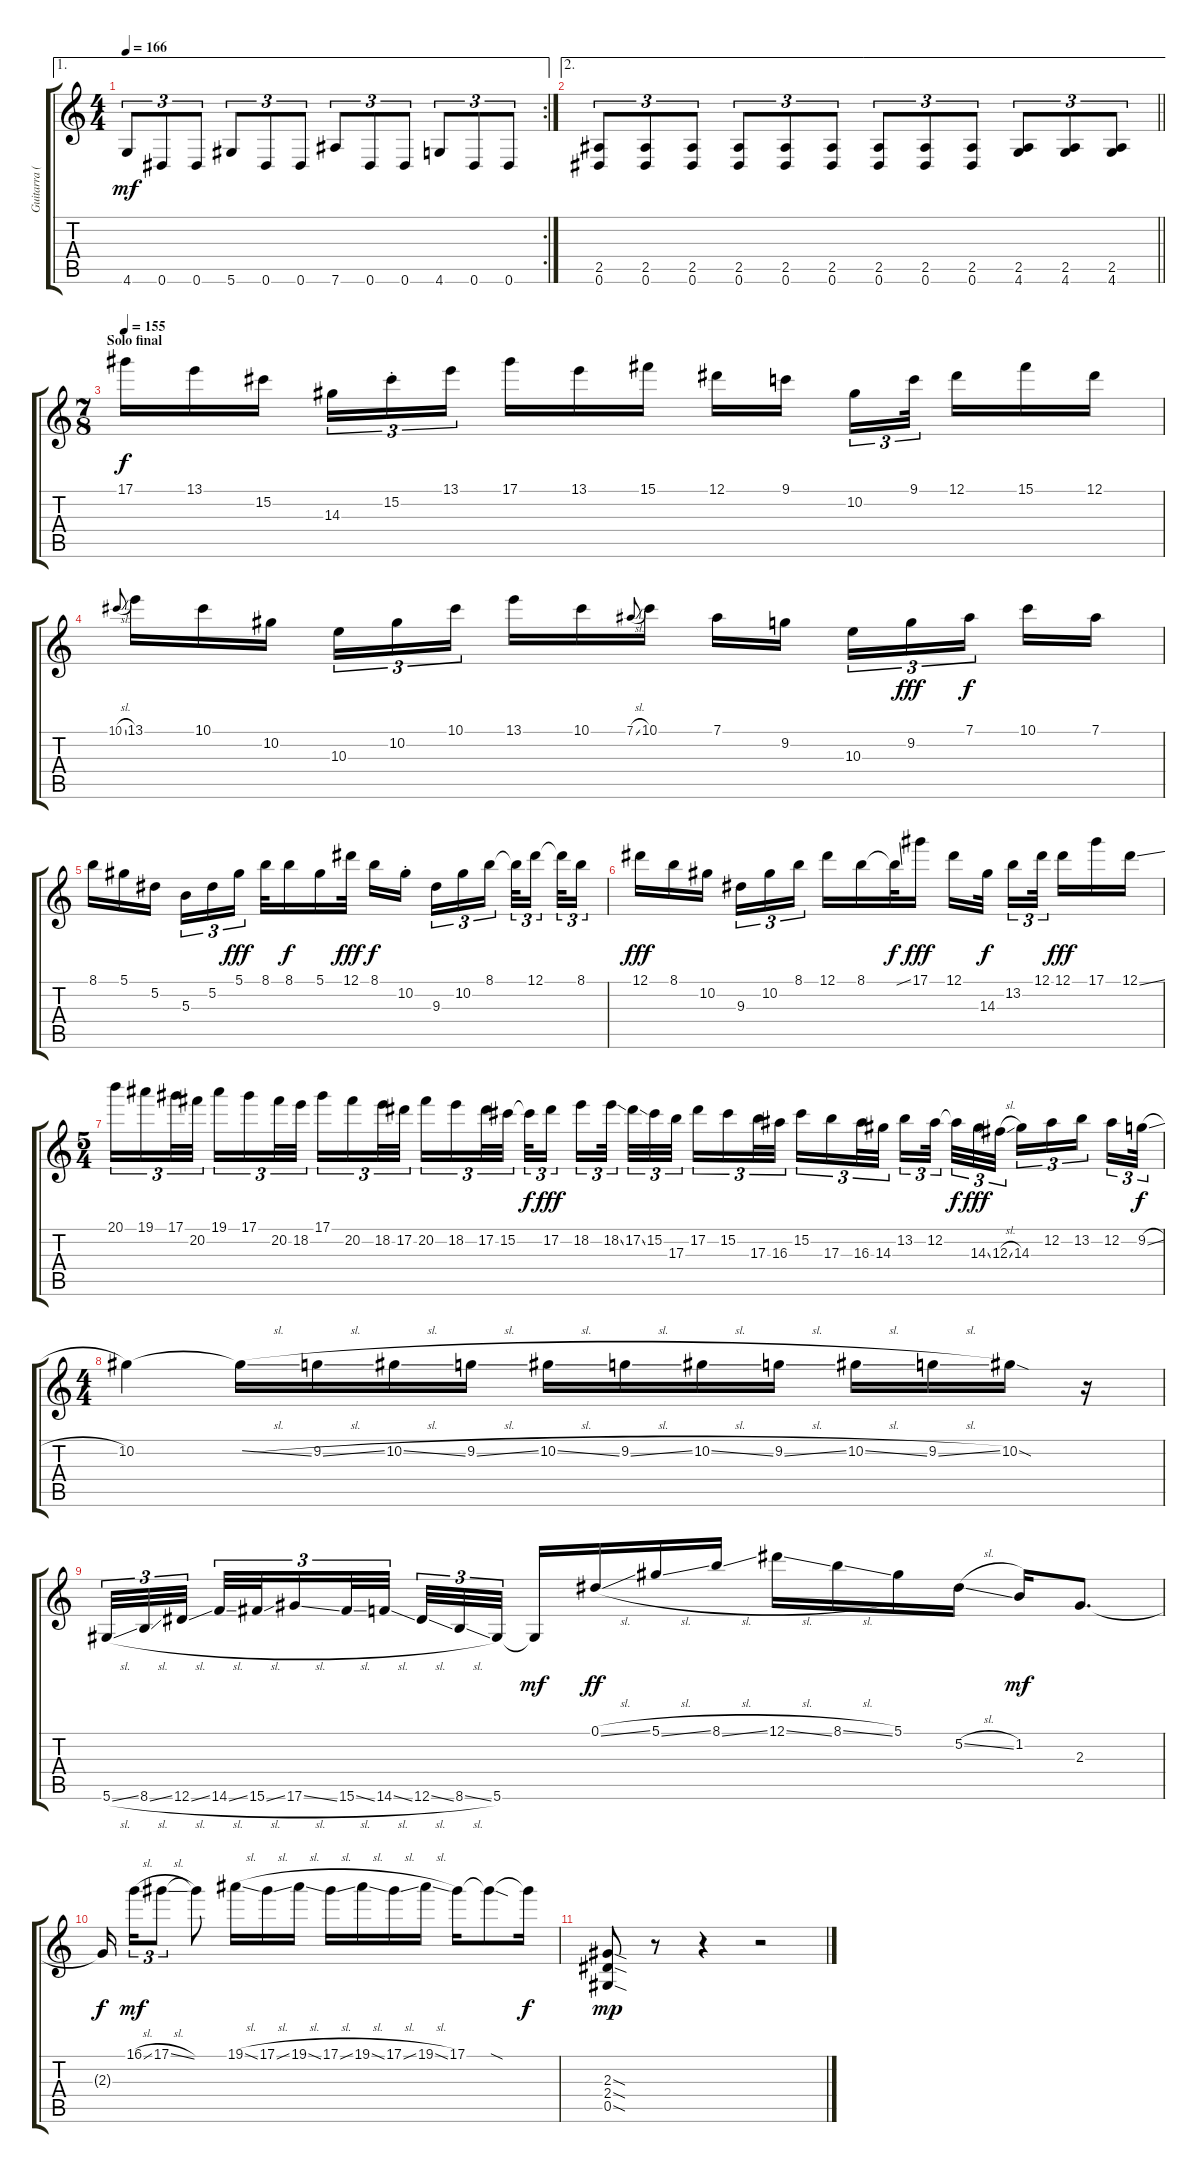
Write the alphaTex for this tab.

\track ("Guitarra (Walter Giardino)" "Guitarra (") {instrument distortionguitar}
\staff {score tabs}
\tuning (Eb4 Bb3 Gb3 Db3 Ab2 Eb2) {hide}
\ae 1
\rc 2
\ts (4 4)
\tempo 166
\clef g2
\ks c
4.6.8{tu (3 2) dy mf} 0.6.8{tu (3 2)} 0.6.8{tu (3 2)} 5.6.8{tu (3 2)} 0.6.8{tu (3 2)} 0.6.8{tu (3 2)} 7.6.8{tu (3 2)} 0.6.8{tu (3 2)} 0.6.8{tu (3 2)} 4.6.8{tu (3 2)} 0.6.8{tu (3 2)} 0.6.8{tu (3 2)} |
\ae 2
\barLineRight lightlight
(2.5 0.6).8{tu (3 2)} (2.5 0.6).8{tu (3 2)} (2.5 0.6).8{tu (3 2)} (2.5 0.6).8{tu (3 2)} (2.5 0.6).8{tu (3 2)} (2.5 0.6).8{tu (3 2)} (2.5 0.6).8{tu (3 2)} (2.5 0.6).8{tu (3 2)} (2.5 0.6).8{tu (3 2)} (2.5 4.6).8{tu (3 2)} (2.5 4.6).8{tu (3 2)} (2.5 4.6).8{tu (3 2)} |
\ts (7 8)
\section ("" "Solo final")
\tempo 155
17.1.16{dy f} 13.1.16 15.2.16{beam splitsecondary} 14.3.16{tu (3 2)} 15.2{st}.16{tu (3 2)} 13.1.16{tu (3 2)} 17.1.16 13.1.16 15.1.16 12.1.16 9.1.16 10.2.16{tu (3 2)} 9.1.32{tu (3 2) beam splitsecondary} 12.1.16 15.1.16 12.1.16 |
10.1{sl}.8{gr onbeat} 13.1.16 10.1.16 10.2.16{beam splitsecondary} 10.3.16{tu (3 2)} 10.2.16{tu (3 2)} 10.1.16{tu (3 2)} 13.1.16 10.1.16 7.1{sl}.8{gr onbeat} 10.1.16 7.1.16 9.2.16 10.3.16{tu (3 2)} 9.2.16{tu (3 2) dy fff} 7.1.16{tu (3 2) dy f} 10.1.16 7.1.16 |
8.1.16 5.1.16 5.2.16{beam splitsecondary} 5.3.16{tu (3 2)} 5.2.16{tu (3 2)} 5.1.16{tu (3 2) dy fff beam splitsecondary} 8.1.32 8.1.16{dy f} 5.1.16 12.1.32{dy fff} 8.1.16{dy f} 10.2{st}.16 9.3.16{tu (3 2)} 10.2.16{tu (3 2)} 8.1.16{tu (3 2)} 8.1{t}.32{tu (3 2)} 12.1.16{tu (3 2) beam splitsecondary} 12.1{t}.32{tu (3 2)} 8.1.16{tu (3 2)} |
12.1.16{dy fff} 8.1.16 10.2.16{beam splitsecondary} 9.3.16{tu (3 2)} 10.2.16{tu (3 2)} 8.1.16{tu (3 2)} 12.1.16 8.1.16 8.1{ss t}.32{dy f} 17.1.16{dy fff} 12.1.16 14.3.32{dy f} 13.2.16{tu (3 2)} 12.1.32{tu (3 2) beam splitsecondary} 12.1.16{dy fff} 17.1.16 12.1{ss}.16 |
\ts (5 4)
20.1.16{tu (3 2)} 19.1.16{tu (3 2)} 17.1.32{tu (3 2)} 20.2.32{tu (3 2) beam splitsecondary} 19.1.16{tu (3 2)} 17.1.16{tu (3 2)} 20.2.32{tu (3 2)} 18.2.32{tu (3 2)} 17.1.16{tu (3 2)} 20.2.16{tu (3 2)} 18.2.32{tu (3 2)} 17.2.32{tu (3 2) beam splitsecondary} 20.2.16{tu (3 2)} 18.2.16{tu (3 2)} 17.2.32{tu (3 2)} 15.2.32{tu (3 2)} 15.2{t}.32{tu (3 2) dy f} 17.2.16{tu (3 2) dy fff beam splitsecondary} 18.2.16{tu (3 2)} 18.2{ss}.32{tu (3 2) beam splitsecondary} 17.2{ss}.32{tu (3 2)} 15.2.32{tu (3 2)} 17.3.32{tu (3 2) beam splitsecondary} 17.2.16{tu (3 2)} 15.2.16{tu (3 2)} 17.3.32{tu (3 2)} 16.3.32{tu (3 2) beam splitsecondary} 15.2.16{tu (3 2)} 17.3.16{tu (3 2)} 16.3.32{tu (3 2)} 14.3.32{tu (3 2) beam splitsecondary} 13.2.16{tu (3 2)} 12.2.32{tu (3 2)} 12.2{t}.32{tu (3 2) dy f} 14.3{ss}.32{tu (3 2) dy fff} 12.3{sl}.32{tu (3 2) beam splitsecondary} 14.3.16{tu (3 2)} 12.2.16{tu (3 2)} 13.2.16{tu (3 2) beam splitsecondary} 12.2.16{tu (3 2)} 9.2{sl}.32{tu (3 2) dy f} |
\ts (4 4)
10.2.4 10.2{sl t}.16 9.2{sl}.16 10.2{sl}.16 9.2{sl}.16 10.2{sl}.16 9.2{sl}.16 10.2{sl}.16 9.2{sl}.16 10.2{sl}.16 9.2{sl}.16 10.2{sod}.16 r.16 |
5.6{sl}.32{tu (3 2)} 8.6{sl}.32{tu (3 2)} 12.6{sl}.32{tu (3 2) beam splitsecondary} 14.6{sl}.32{tu (3 2)} 15.6{sl}.32{tu (3 2)} 17.6{sl}.16{tu (3 2)} 15.6{sl}.32{tu (3 2)} 14.6{sl}.32{tu (3 2) beam splitsecondary} 12.6{sl}.32{tu (3 2)} 8.6{sl}.32{tu (3 2)} 5.6.32{tu (3 2)} 5.6{t}.16{dy mf} 0.1{sl}.16{dy ff} 5.1{sl}.16 8.1{sl}.16 12.1{sl}.16 8.1{sl}.16 5.1.16 5.2{sl}.16 1.2.16{dy mf} 2.3.8{d} |
2.3{t}.16{dy f beam splitsecondary} 16.1{sl}.16{tu (3 2) dy mf} 17.1{sl}.8{tu (3 2)} 17.1{t}.8 19.1{sl}.16 17.1{sl}.16 19.1{sl}.16 17.1{sl}.16 19.1{sl}.16 17.1{sl}.16 19.1{sl}.16 17.1.16 17.1{sod t}.8 17.1{t}.16{dy f} |
(2.3{sod} 2.4{sod} 0.5{sod}).8{dy mp} r.8 r.4 r.2
